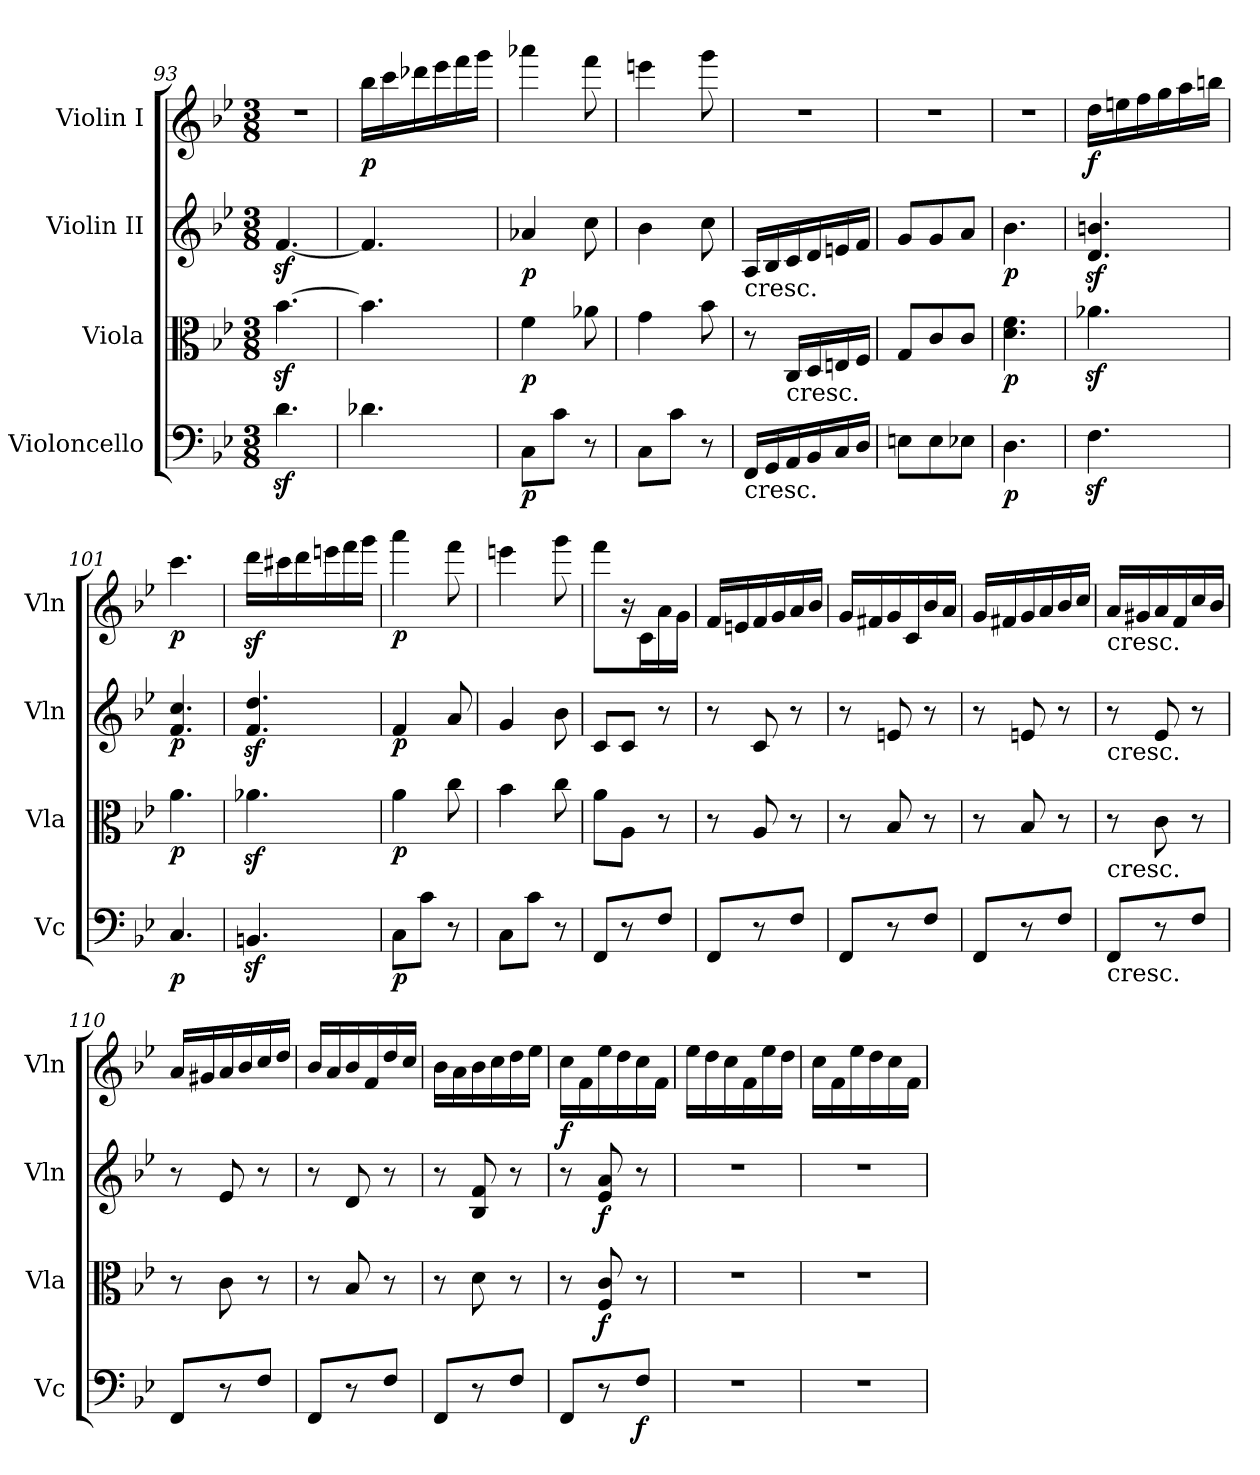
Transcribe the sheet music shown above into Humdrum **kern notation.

**kern	**dynam	**kern	**dynam	**kern	**dynam	**kern	**dynam
*part4	*part4	*part3	*part3	*part2	*part2	*part1	*part1
*staff4	*staff4	*staff3	*staff3	*staff2	*staff2	*staff1	*staff1
*I"Violoncello	*	*I"Viola	*	*I"Violin II	*	*I"Violin I	*
*I'Vc	*	*I'Vla	*	*I'Vln	*	*I'Vln	*
*clefF4	*	*clefC3	*	*clefG2	*	*clefG2	*
*k[b-e-]	*	*k[b-e-]	*	*k[b-e-]	*	*k[b-e-]	*
*M3/8	*	*M3/8	*	*M3/8	*	*M3/8	*
=93	=93	=93	=93	=93	=93	=93	=93
4.dz<\	.	[4.b-z<\	.	[4.fz</	.	4.r	.
!!LO:LB:g=z
=94	=94	=94	=94	=94	=94	=94	=94
!	!	!	!	!	!	!	!LO:DY:b
4.d-X\	.	4.b-\]	.	4.f/]	.	16bb-\LL	p
.	.	.	.	.	.	16ccc\	.
.	.	.	.	.	.	16ddd-X\	.
.	.	.	.	.	.	16eee-\	.
.	.	.	.	.	.	16fff\	.
.	.	.	.	.	.	16ggg\JJ	.
=95	=95	=95	=95	=95	=95	=95	=95
!	!LO:DY:b	!	!LO:DY:b	!	!LO:DY:b	!	!
8C\L	p	4f\	p	4a-X/	p	4aaa-X\	.
8c\J	.	.	.	.	.	.	.
8r	.	8a-X\	.	8cc\	.	8fff\	.
=96	=96	=96	=96	=96	=96	=96	=96
8C\L	.	4g\	.	4b-\	.	4eeen\	.
8c\J	.	.	.	.	.	.	.
8r	.	8b-\	.	8cc\	.	8ggg\	.
=97	=97	=97	=97	=97	=97	=97	=97
!	!	!	!	!LO:TX:b:t=cresc.	!	!	!
!LO:TX:b:t=cresc.	!	!	!	!	!	!	!
16FF/LL	.	8r	.	16A/LL	.	4.r	.
16GG/	.	.	.	16B-/	.	.	.
!	!	!LO:TX:b:t=cresc.	!	!	!	!	!
16AA/	.	16C/LL	.	16c/	.	.	.
16BB-/	.	16D/	.	16d/	.	.	.
16C/	.	16En/	.	16en/	.	.	.
16D/JJ	.	16F/JJ	.	16f/JJ	.	.	.
=98	=98	=98	=98	=98	=98	=98	=98
8En\L	.	8G/L	.	8g/L	.	4.r	.
8E\	.	8c/	.	8g/	.	.	.
8E-X\J	.	8c/J	.	8a/J	.	.	.
=99	=99	=99	=99	=99	=99	=99	=99
!	!LO:DY:b	!	!LO:DY:b	!	!LO:DY:b	!	!
4.D\	p	4.d\ 4.f\	p	4.b-\	p	4.r	.
!!LO:PB:g=z
=100	=100	=100	=100	=100	=100	=100	=100
!	!	!	!	!	!	!	!LO:DY:b
4.Fz<\	.	4.a-Xz<\	.	4.d/z< 4.bn/z<	.	16dd\LL	f
.	.	.	.	.	.	16een\	.
.	.	.	.	.	.	16ff\	.
.	.	.	.	.	.	16gg\	.
.	.	.	.	.	.	16aa\	.
.	.	.	.	.	.	16bbn\JJ	.
!!LO:PB:g=z
=101	=101	=101	=101	=101	=101	=101	=101
!	!LO:DY:b	!	!LO:DY:b	!	!LO:DY:b	!	!LO:DY:b
4.C/	p	4.a\	p	4.f/ 4.cc/	p	4.ccc\	p
=102	=102	=102	=102	=102	=102	=102	=102
4.BBnz</	.	4.a-Xz<\	.	4.f/z< 4.dd/z<	.	16dddz<\LL	.
.	.	.	.	.	.	16ccc#X\	.
.	.	.	.	.	.	16ddd\	.
.	.	.	.	.	.	16eeen\	.
.	.	.	.	.	.	16fff\	.
.	.	.	.	.	.	16ggg\JJ	.
=103	=103	=103	=103	=103	=103	=103	=103
!	!LO:DY:b	!	!LO:DY:b	!	!LO:DY:b	!	!LO:DY:b
8C\L	p	4a\	p	4f/	p	4aaa\	p
8c\J	.	.	.	.	.	.	.
8r	.	8cc\	.	8a/	.	8fff\	.
=104	=104	=104	=104	=104	=104	=104	=104
8C\L	.	4b-\	.	4g/	.	4eeen\	.
8c\J	.	.	.	.	.	.	.
8r	.	8cc\	.	8b-\	.	8ggg\	.
=105	=105	=105	=105	=105	=105	=105	=105
8FF/L	.	8a\L	.	8c/L	.	8fff\L	.
8r	.	8A\J	.	8c/J	.	16r	.
.	.	.	.	.	.	16c\L	.
8F/J	.	8r	.	8r	.	16a\	.
.	.	.	.	.	.	16g\JJ	.
=106	=106	=106	=106	=106	=106	=106	=106
8FF/L	.	8r	.	8r	.	16f/LL	.
.	.	.	.	.	.	16en/	.
8r	.	8A/	.	8c/	.	16f/	.
.	.	.	.	.	.	16g/	.
8F/J	.	8r	.	8r	.	16a/	.
.	.	.	.	.	.	16b-/JJ	.
!!LO:LB:g=z
=107	=107	=107	=107	=107	=107	=107	=107
8FF/L	.	8r	.	8r	.	16g/LL	.
.	.	.	.	.	.	16f#X/	.
8r	.	8B-/	.	8en/	.	16g/	.
.	.	.	.	.	.	16c/	.
8F/J	.	8r	.	8r	.	16b-/	.
.	.	.	.	.	.	16a/JJ	.
!!LO:PB:g=z
=108	=108	=108	=108	=108	=108	=108	=108
8FF/L	.	8r	.	8r	.	16g/LL	.
.	.	.	.	.	.	16f#X/	.
8r	.	8B-/	.	8en/	.	16g/	.
.	.	.	.	.	.	16a/	.
8F/J	.	8r	.	8r	.	16b-/	.
.	.	.	.	.	.	16cc/JJ	.
=109	=109	=109	=109	=109	=109	=109	=109
!	!	!	!	!	!	!LO:TX:b:t=cresc.	!
!	!	!	!	!LO:TX:b:t=cresc.	!	!	!
!	!	!LO:TX:b:t=cresc.	!	!	!	!	!
!LO:TX:b:t=cresc.	!	!	!	!	!	!	!
8FF/L	.	8r	.	8r	.	16a/LL	.
.	.	.	.	.	.	16g#X/	.
8r	.	8c\	.	8e-/	.	16a/	.
.	.	.	.	.	.	16f/	.
8F/J	.	8r	.	8r	.	16cc/	.
.	.	.	.	.	.	16b-/JJ	.
=110	=110	=110	=110	=110	=110	=110	=110
8FF/L	.	8r	.	8r	.	16a/LL	.
.	.	.	.	.	.	16g#X/	.
8r	.	8c\	.	8e-/	.	16a/	.
.	.	.	.	.	.	16b-/	.
8F/J	.	8r	.	8r	.	16cc/	.
.	.	.	.	.	.	16dd/JJ	.
=111	=111	=111	=111	=111	=111	=111	=111
8FF/L	.	8r	.	8r	.	16b-/LL	.
.	.	.	.	.	.	16a/	.
8r	.	8B-/	.	8d/	.	16b-/	.
.	.	.	.	.	.	16f/	.
8F/J	.	8r	.	8r	.	16dd/	.
.	.	.	.	.	.	16cc/JJ	.
=112	=112	=112	=112	=112	=112	=112	=112
8FF/L	.	8r	.	8r	.	16b-\LL	.
.	.	.	.	.	.	16a\	.
8r	.	8d\	.	8B-/ 8f/	.	16b-\	.
.	.	.	.	.	.	16cc\	.
8F/J	.	8r	.	8r	.	16dd\	.
.	.	.	.	.	.	16ee-\JJ	.
!!LO:LB:g=z
=113	=113	=113	=113	=113	=113	=113	=113
!	!	!	!	!	!	!	!LO:DY:b
8FF/L	.	8r	.	8r	.	16cc\LL	f
.	.	.	.	.	.	16f\	.
!	!	!	!LO:DY:b	!	!LO:DY:b	!	!
8r	.	8F/ 8c/	f	8e-/ 8a/	f	16ee-\	.
.	.	.	.	.	.	16dd\	.
!	!LO:DY:b	!	!	!	!	!	!
8F/J	f	8r	.	8r	.	16cc\	.
.	.	.	.	.	.	16f\JJ	.
!!LO:PB:g=z
=114	=114	=114	=114	=114	=114	=114	=114
4.r	.	4.r	.	4.r	.	16ee-\LL	.
.	.	.	.	.	.	16dd\	.
.	.	.	.	.	.	16cc\	.
.	.	.	.	.	.	16f\	.
.	.	.	.	.	.	16ee-\	.
.	.	.	.	.	.	16dd\JJ	.
=115	=115	=115	=115	=115	=115	=115	=115
4.r	.	4.r	.	4.r	.	16cc\LL	.
.	.	.	.	.	.	16f\	.
.	.	.	.	.	.	16ee-\	.
.	.	.	.	.	.	16dd\	.
.	.	.	.	.	.	16cc\	.
.	.	.	.	.	.	16f\JJ	.
=	=	=	=	=	=	=	=
*-	*-	*-	*-	*-	*-	*-	*-
